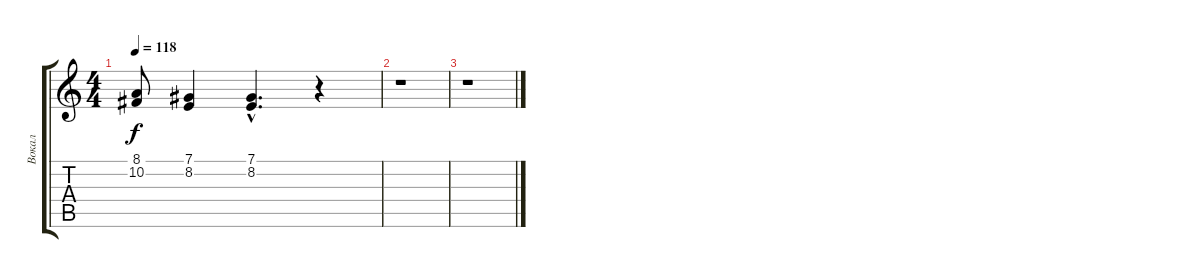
\track ("Вокал" "Вокал") {instrument violin}
\staff {score tabs}
\tuning (Db4 Ab3 E3 B2 Gb2 B1) {hide}
\ts (4 4)
\tempo 118
\clef g2
\ks c
(8.1 10.2).8{dy f} (7.1 8.2).4 (7.1{hac} 8.2{hac}).4{d} r.4 |
r.1 |
r.1
